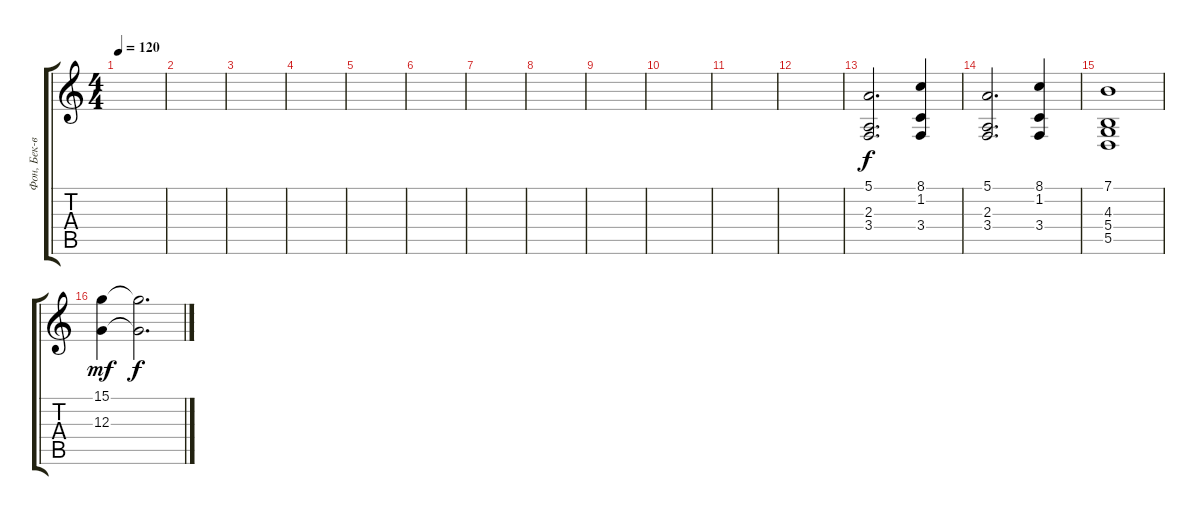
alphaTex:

\track ("Фон, Бек-вокал" "Фон, Бек-в") {instrument stringensemble1}
\staff {score tabs}
\tuning (E4 B3 G3 D3 A2 E2) {hide}
\ts (4 4)
\tempo 120
\clef g2
\ks c
|
|
|
|
|
|
|
|
|
|
|
|
(5.1 2.3 3.4).2{d} (8.1 1.2 3.4).4 |
(5.1 2.3 3.4).2{d} (8.1 1.2 3.4).4 |
(7.1 4.3 5.4 5.5).1 |
(15.1 12.3).4{dy mf} (15.1{t} 12.3{t}).2{d dy f}
